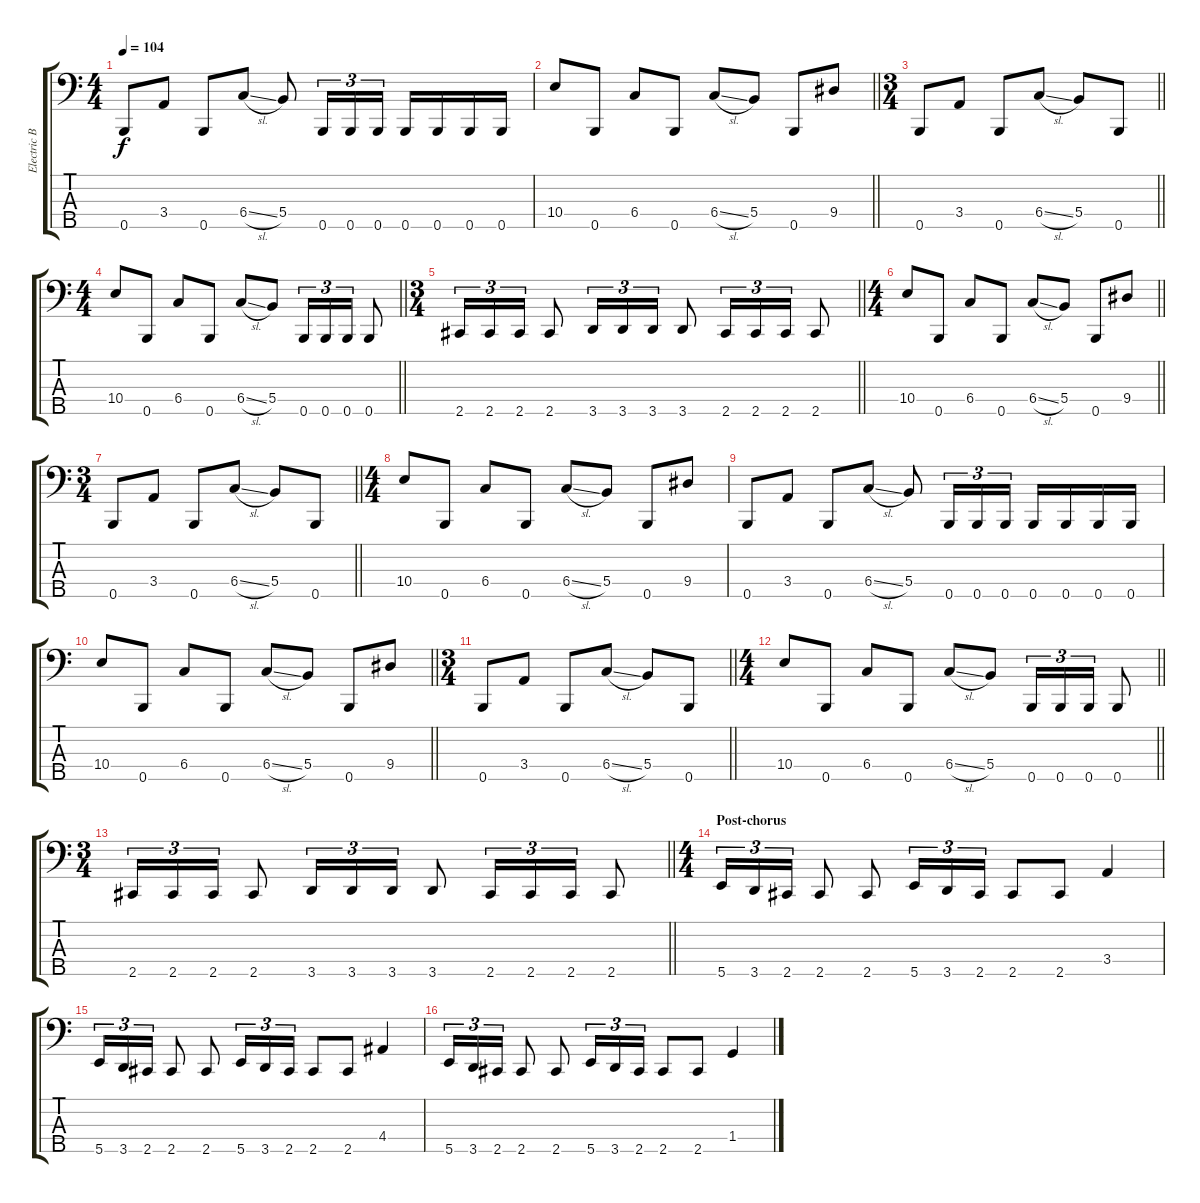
\track ("Electric Bass" "Electric B") {instrument electricbassfinger}
\staff {score tabs}
\tuning (B2 Gb2 B1 Gb1 B0) {hide}
\ts (4 4)
\tempo 104
\clef f4
\ks c
0.5.8{dy f} 3.4.8 0.5.8 6.4{sl}.8 5.4.8 0.5.16{tu (3 2)} 0.5.16{tu (3 2)} 0.5.16{tu (3 2)} 0.5.16 0.5.16 0.5.16 0.5.16 |
\barLineRight lightlight
10.4.8 0.5.8 6.4.8 0.5.8 6.4{sl}.8 5.4.8 0.5.8 9.4.8 |
\ts (3 4)
\barLineRight lightlight
0.5.8 3.4.8 0.5.8 6.4{sl}.8 5.4.8 0.5.8 |
\ts (4 4)
\barLineRight lightlight
10.4.8 0.5.8 6.4.8 0.5.8 6.4{sl}.8 5.4.8 0.5.16{tu (3 2)} 0.5.16{tu (3 2)} 0.5.16{tu (3 2)} 0.5.8 |
\ts (3 4)
\barLineRight lightlight
2.5.16{tu (3 2)} 2.5.16{tu (3 2)} 2.5.16{tu (3 2)} 2.5.8 3.5.16{tu (3 2)} 3.5.16{tu (3 2)} 3.5.16{tu (3 2)} 3.5.8 2.5.16{tu (3 2)} 2.5.16{tu (3 2)} 2.5.16{tu (3 2)} 2.5.8 |
\ts (4 4)
\barLineRight lightlight
10.4.8 0.5.8 6.4.8 0.5.8 6.4{sl}.8 5.4.8 0.5.8 9.4.8 |
\ts (3 4)
\barLineRight lightlight
0.5.8 3.4.8 0.5.8 6.4{sl}.8 5.4.8 0.5.8 |
\ts (4 4)
10.4.8 0.5.8 6.4.8 0.5.8 6.4{sl}.8 5.4.8 0.5.8 9.4.8 |
0.5.8 3.4.8 0.5.8 6.4{sl}.8 5.4.8 0.5.16{tu (3 2)} 0.5.16{tu (3 2)} 0.5.16{tu (3 2)} 0.5.16 0.5.16 0.5.16 0.5.16 |
\barLineRight lightlight
10.4.8 0.5.8 6.4.8 0.5.8 6.4{sl}.8 5.4.8 0.5.8 9.4.8 |
\ts (3 4)
\barLineRight lightlight
0.5.8 3.4.8 0.5.8 6.4{sl}.8 5.4.8 0.5.8 |
\ts (4 4)
\barLineRight lightlight
10.4.8 0.5.8 6.4.8 0.5.8 6.4{sl}.8 5.4.8 0.5.16{tu (3 2)} 0.5.16{tu (3 2)} 0.5.16{tu (3 2)} 0.5.8 |
\ts (3 4)
\barLineRight lightlight
2.5.16{tu (3 2)} 2.5.16{tu (3 2)} 2.5.16{tu (3 2)} 2.5.8 3.5.16{tu (3 2)} 3.5.16{tu (3 2)} 3.5.16{tu (3 2)} 3.5.8 2.5.16{tu (3 2)} 2.5.16{tu (3 2)} 2.5.16{tu (3 2)} 2.5.8 |
\ts (4 4)
\section ("" "Post-chorus")
5.5.16{tu (3 2)} 3.5.16{tu (3 2)} 2.5.16{tu (3 2)} 2.5.8 2.5.8 5.5.16{tu (3 2)} 3.5.16{tu (3 2)} 2.5.16{tu (3 2)} 2.5.8 2.5.8 3.4.4 |
5.5.16{tu (3 2)} 3.5.16{tu (3 2)} 2.5.16{tu (3 2)} 2.5.8 2.5.8 5.5.16{tu (3 2)} 3.5.16{tu (3 2)} 2.5.16{tu (3 2)} 2.5.8 2.5.8 4.4.4 |
5.5.16{tu (3 2)} 3.5.16{tu (3 2)} 2.5.16{tu (3 2)} 2.5.8 2.5.8 5.5.16{tu (3 2)} 3.5.16{tu (3 2)} 2.5.16{tu (3 2)} 2.5.8 2.5.8 1.4.4
